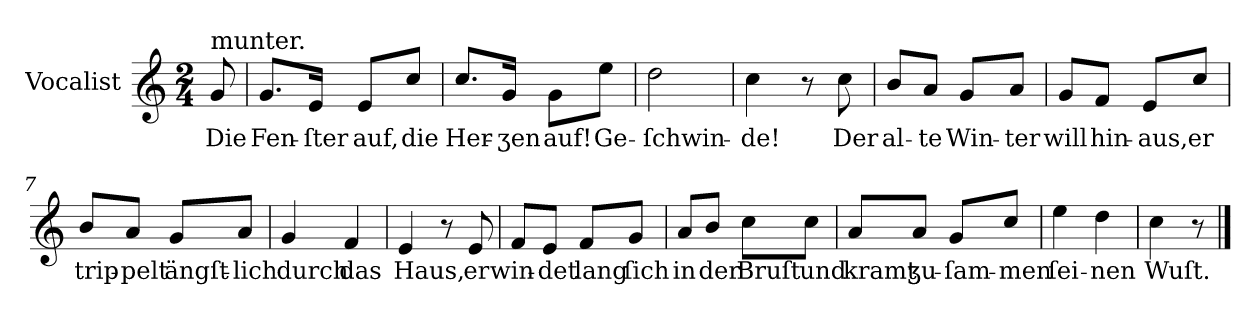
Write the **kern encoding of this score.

**kern	**text
*part1	*part1
*staff1	*staff1
*I"Vocalist	*
*clefG2	*
*k[]	*
*C:	*
*M2/4	*
=	=
!LO:TX:a:t=munter.	!
8g	Die
=1	=1
8.g/L	Fen-
16e/Jk	-ſter
8e/L	auf,
8cc/J	die
=2	=2
8.cc/L	Her-
16g/Jk	-ʒen
8g\L	auf!
8ee\J	Ge-
=3	=3
2dd	-ſchwin-
=4	=4
4cc	-de!
8r	.
8cc	Der
=5	=5
8b/L	al-
8a/J	-te
8g/L	Win-
8a/J	-ter
=6	=6
8g/L	will
8f/J	hin-
8e/L	-aus,
8cc/J	er
=7	=7
8b/L	trip-
8a/J	-pelt
8g/L	ängſt-
8a/J	-lich
=8	=8
4g	durch
4f	das
=9	=9
4e	Haus,
8r	.
8e	er
=10	=10
8f/L	win-
8e/J	-det
8f/L	lang
8g/J	ſich
=11	=11
8a/L	in
8b/J	der
8cc\L	Bruſt
8cc\J	und
=12	=12
8a/L	kramt
8a/J	ʒu-
8g/L	-ſam-
8cc/J	-men
=13	=13
4ee	ſei-
4dd	-nen
=14	=14
4cc	Wuſt.
8r	.
==	==
*-	*-
